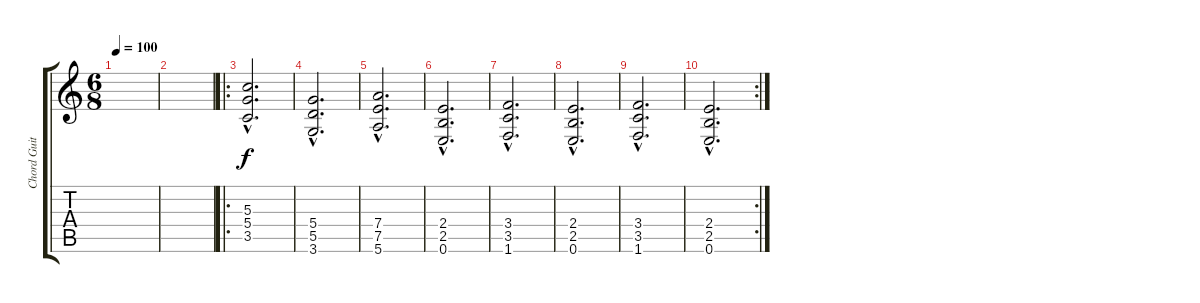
\track ("Chord Guitar" "Chord Guit") {instrument acousticguitarsteel}
\staff {score tabs}
\tuning (E4 B3 G3 D3 A2 E2) {hide}
\ts (6 8)
\tempo 100
\clef g2
\ks c
|
|
\ro
(5.3{hac} 5.4{hac} 3.5{hac}).2{d} |
(5.4{hac} 5.5{hac} 3.6{hac}).2{d} |
(7.4{hac} 7.5{hac} 5.6{hac}).2{d} |
(2.4{hac} 2.5{hac} 0.6{hac}).2{d} |
(3.4{hac} 3.5{hac} 1.6{hac}).2{d} |
(2.4{hac} 2.5{hac} 0.6{hac}).2{d} |
(3.4{hac} 3.5{hac} 1.6{hac}).2{d} |
\rc 2
(2.4{hac} 2.5{hac} 0.6{hac}).2{d}
